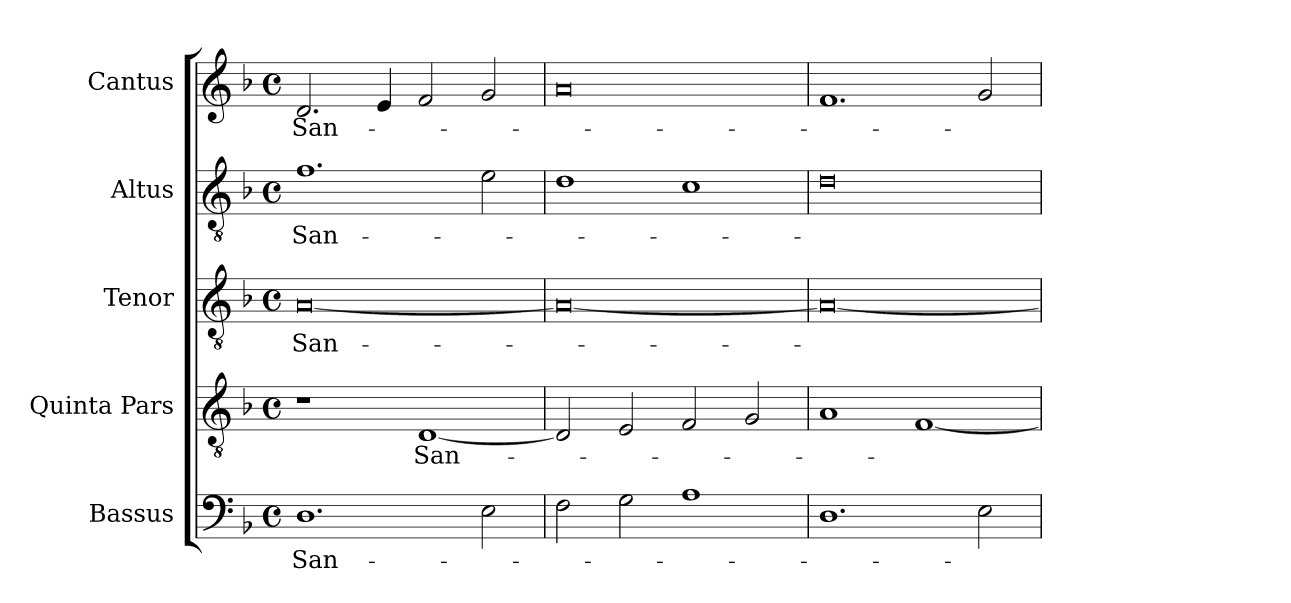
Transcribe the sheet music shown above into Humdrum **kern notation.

**kern	**text	**kern	**text	**kern	**text	**kern	**text	**kern	**text
*part5	*part5	*part4	*part4	*part3	*part3	*part2	*part2	*part1	*part1
*staff5	*staff5	*staff4	*staff4	*staff3	*staff3	*staff2	*staff2	*staff1	*staff1
*I"Bassus	*	*I"Quinta Pars	*	*I"Tenor	*	*I"Altus	*	*I"Cantus	*
*I'B.	*	*I'Q.P.	*	*I'T.	*	*I'A.	*	*I'C.	*
!!LO:PB:g=z
*stria5	*	*stria5	*	*stria5	*	*stria5	*	*stria5	*
*clefF4	*	*clefGv2	*	*clefGv2	*	*clefGv2	*	*clefG2	*
*k[b-]	*	*k[b-]	*	*k[b-]	*	*k[b-]	*	*k[b-]	*
*F:	*	*F:	*	*F:	*	*F:	*	*F:	*
*M4/4	*	*M4/4	*	*M4/4	*	*M4/4	*	*M4/4	*
*met(c)	*	*met(c)	*	*met(c)	*	*met(c)	*	*met(c)	*
=1	=1	=1	=1	=1	=1	=1	=1	=1	=1
!	!LO:LY:b:cj	!	!	!	!LO:LY:b	!	!LO:LY:b:cj	!	!LO:LY:b
1.D	San-	1r	.	[<0A	-San-	1.f	San-	2.d/	San-
.	.	.	.	.	.	.	.	4e/	.
!	!	!	!LO:LY:b	!	!	!	!	!	!
.	.	[<1D	San-	.	.	.	.	2f/	.
2E\	.	.	.	.	.	2e\	.	2g/	.
=2	=2	=2	=2	=2	=2	=2	=2	=2	=2
2F\	.	2D/]	.	0A_<	.	1d	.	0a	.
2G\	.	2E/	.	.	.	.	.	.	.
1A	.	2F/	.	.	.	1c	.	.	.
.	.	2G/	.	.	.	.	.	.	.
=3	=3	=3	=3	=3	=3	=3	=3	=3	=3
1.D	.	1A	.	0A_<	.	0d	.	1.f	.
.	.	[<1F	.	.	.	.	.	.	.
2E\	.	.	.	.	.	.	.	2g/	.
=	=	=	=	=	=	=	=	=	=
*-	*-	*-	*-	*-	*-	*-	*-	*-	*-
